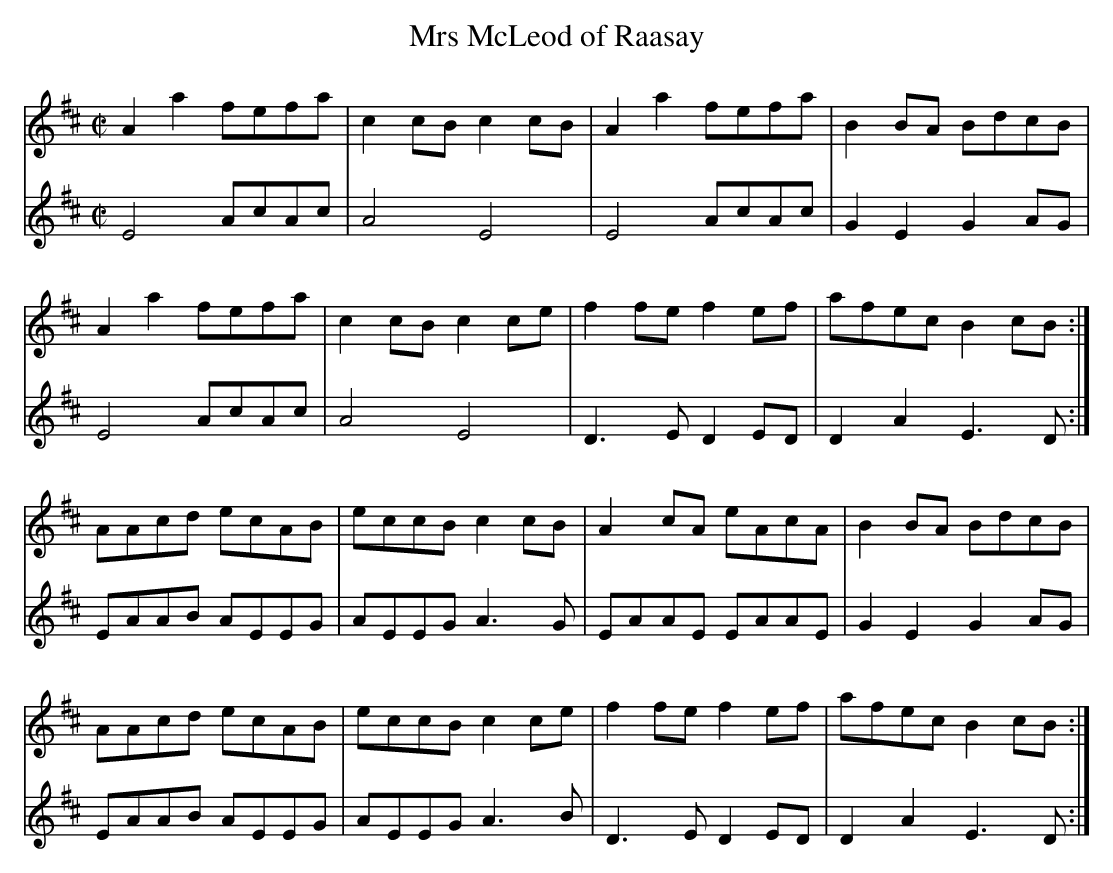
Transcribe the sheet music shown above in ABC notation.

X:1
T:Mrs McLeod of Raasay
M:C|
L:1/8
K:A Mixolydian
[V:1] A2a2 fefa|c2cB c2cB|A2a2 fefa|B2BA BdcB |
[V:2] E4   AcAc|A4   E4  |E4   AcAc|G2E2 G2AG |
[V:1] A2a2 fefa|c2cB c2ce|f2fe f2ef|afec B2cB:|
[V:2] E4   AcAc|A4   E4  |D3 E D2ED|D2A2 E3 D:|
[V:1] AAcd ecAB|eccB c2cB|A2cA eAcA|B2BA BdcB |
[V:2] EAAB AEEG|AEEG A3 G|EAAE EAAE|G2E2 G2AG |
[V:1] AAcd ecAB|eccB c2ce|f2fe f2ef|afec B2cB:|
[V:2] EAAB AEEG|AEEG A3 B|D3 E D2ED|D2A2 E3 D:|
